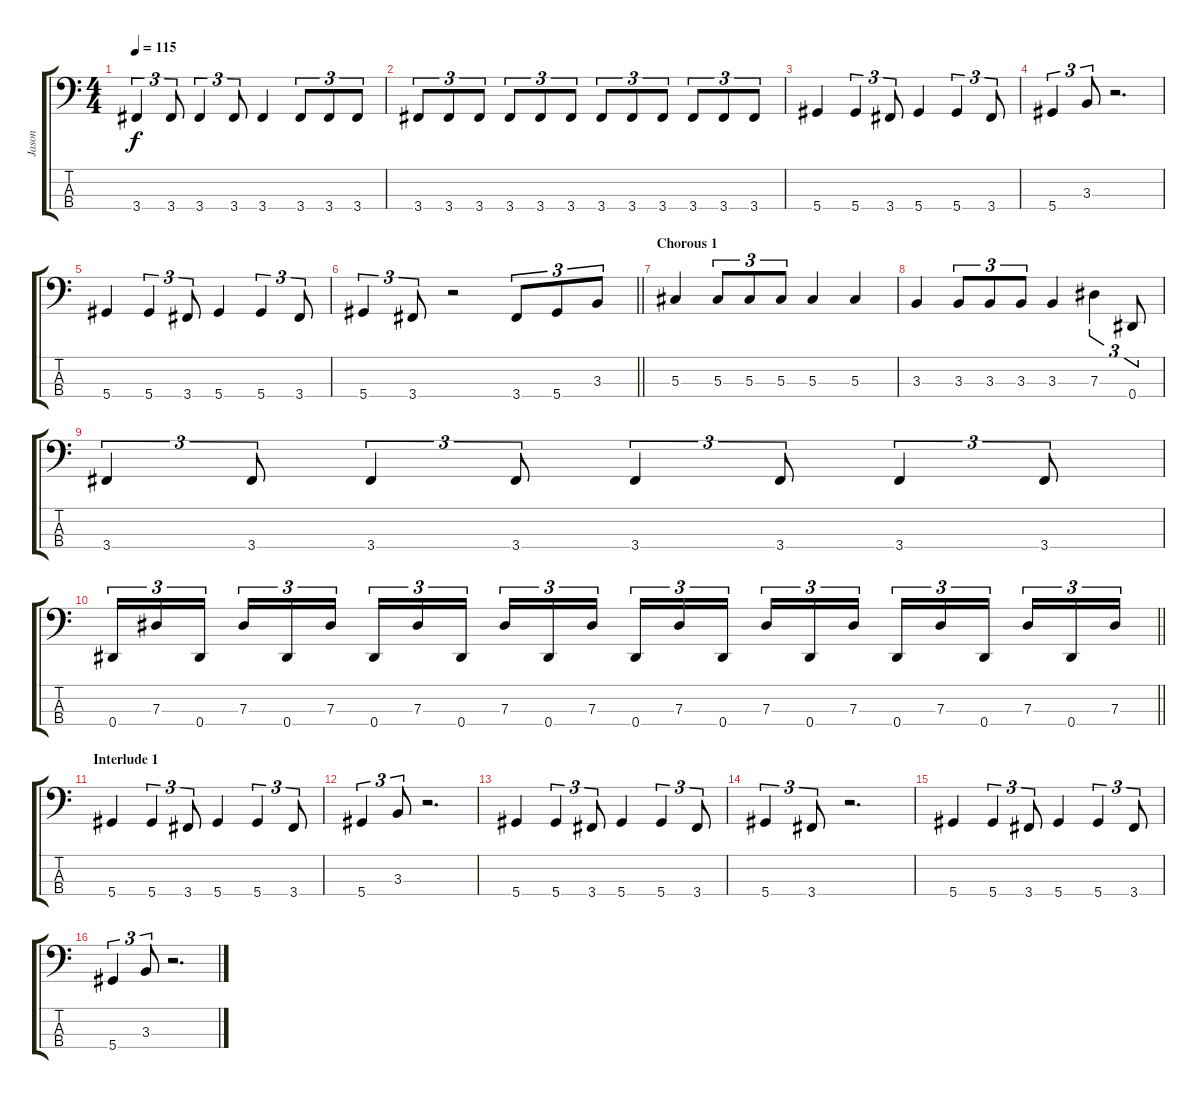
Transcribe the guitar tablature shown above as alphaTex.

\track ("Jason" "Jason") {instrument electricbassfinger}
\staff {score tabs}
\tuning (Gb2 Db2 Ab1 Eb1) {hide}
\ts (4 4)
\tempo 115
\clef f4
\ks c
3.4.4{tu (3 2) dy f} 3.4.8{tu (3 2)} 3.4.4{tu (3 2)} 3.4.8{tu (3 2)} 3.4.4 3.4.8{tu (3 2)} 3.4.8{tu (3 2)} 3.4.8{tu (3 2)} |
3.4.8{tu (3 2)} 3.4.8{tu (3 2)} 3.4.8{tu (3 2)} 3.4.8{tu (3 2)} 3.4.8{tu (3 2)} 3.4.8{tu (3 2)} 3.4.8{tu (3 2)} 3.4.8{tu (3 2)} 3.4.8{tu (3 2)} 3.4.8{tu (3 2)} 3.4.8{tu (3 2)} 3.4.8{tu (3 2)} |
5.4.4 5.4.4{tu (3 2)} 3.4.8{tu (3 2)} 5.4.4 5.4.4{tu (3 2)} 3.4.8{tu (3 2)} |
5.4.4{tu (3 2)} 3.3.8{tu (3 2)} r.2{d} |
5.4.4 5.4.4{tu (3 2)} 3.4.8{tu (3 2)} 5.4.4 5.4.4{tu (3 2)} 3.4.8{tu (3 2)} |
\barLineRight lightlight
5.4.4{tu (3 2)} 3.4.8{tu (3 2)} r.2 3.4.8{tu (3 2)} 5.4.8{tu (3 2)} 3.3.8{tu (3 2)} |
\section ("" "Chorous 1")
5.3.4 5.3.8{tu (3 2)} 5.3.8{tu (3 2)} 5.3.8{tu (3 2)} 5.3.4 5.3.4 |
3.3.4 3.3.8{tu (3 2)} 3.3.8{tu (3 2)} 3.3.8{tu (3 2)} 3.3.4 7.3.4{tu (3 2)} 0.4.8{tu (3 2)} |
3.4.4{tu (3 2)} 3.4.8{tu (3 2)} 3.4.4{tu (3 2)} 3.4.8{tu (3 2)} 3.4.4{tu (3 2)} 3.4.8{tu (3 2)} 3.4.4{tu (3 2)} 3.4.8{tu (3 2)} |
\barLineRight lightlight
0.4.16{tu (3 2)} 7.3.16{tu (3 2)} 0.4.16{tu (3 2) beam splitsecondary} 7.3.16{tu (3 2)} 0.4.16{tu (3 2)} 7.3.16{tu (3 2)} 0.4.16{tu (3 2)} 7.3.16{tu (3 2)} 0.4.16{tu (3 2) beam splitsecondary} 7.3.16{tu (3 2)} 0.4.16{tu (3 2)} 7.3.16{tu (3 2)} 0.4.16{tu (3 2)} 7.3.16{tu (3 2)} 0.4.16{tu (3 2) beam splitsecondary} 7.3.16{tu (3 2)} 0.4.16{tu (3 2)} 7.3.16{tu (3 2)} 0.4.16{tu (3 2)} 7.3.16{tu (3 2)} 0.4.16{tu (3 2) beam splitsecondary} 7.3.16{tu (3 2)} 0.4.16{tu (3 2)} 7.3.16{tu (3 2)} |
\section ("" "Interlude 1")
5.4.4 5.4.4{tu (3 2)} 3.4.8{tu (3 2)} 5.4.4 5.4.4{tu (3 2)} 3.4.8{tu (3 2)} |
5.4.4{tu (3 2)} 3.3.8{tu (3 2)} r.2{d} |
5.4.4 5.4.4{tu (3 2)} 3.4.8{tu (3 2)} 5.4.4 5.4.4{tu (3 2)} 3.4.8{tu (3 2)} |
5.4.4{tu (3 2)} 3.4.8{tu (3 2)} r.2{d} |
5.4.4 5.4.4{tu (3 2)} 3.4.8{tu (3 2)} 5.4.4 5.4.4{tu (3 2)} 3.4.8{tu (3 2)} |
5.4.4{tu (3 2)} 3.3.8{tu (3 2)} r.2{d}
